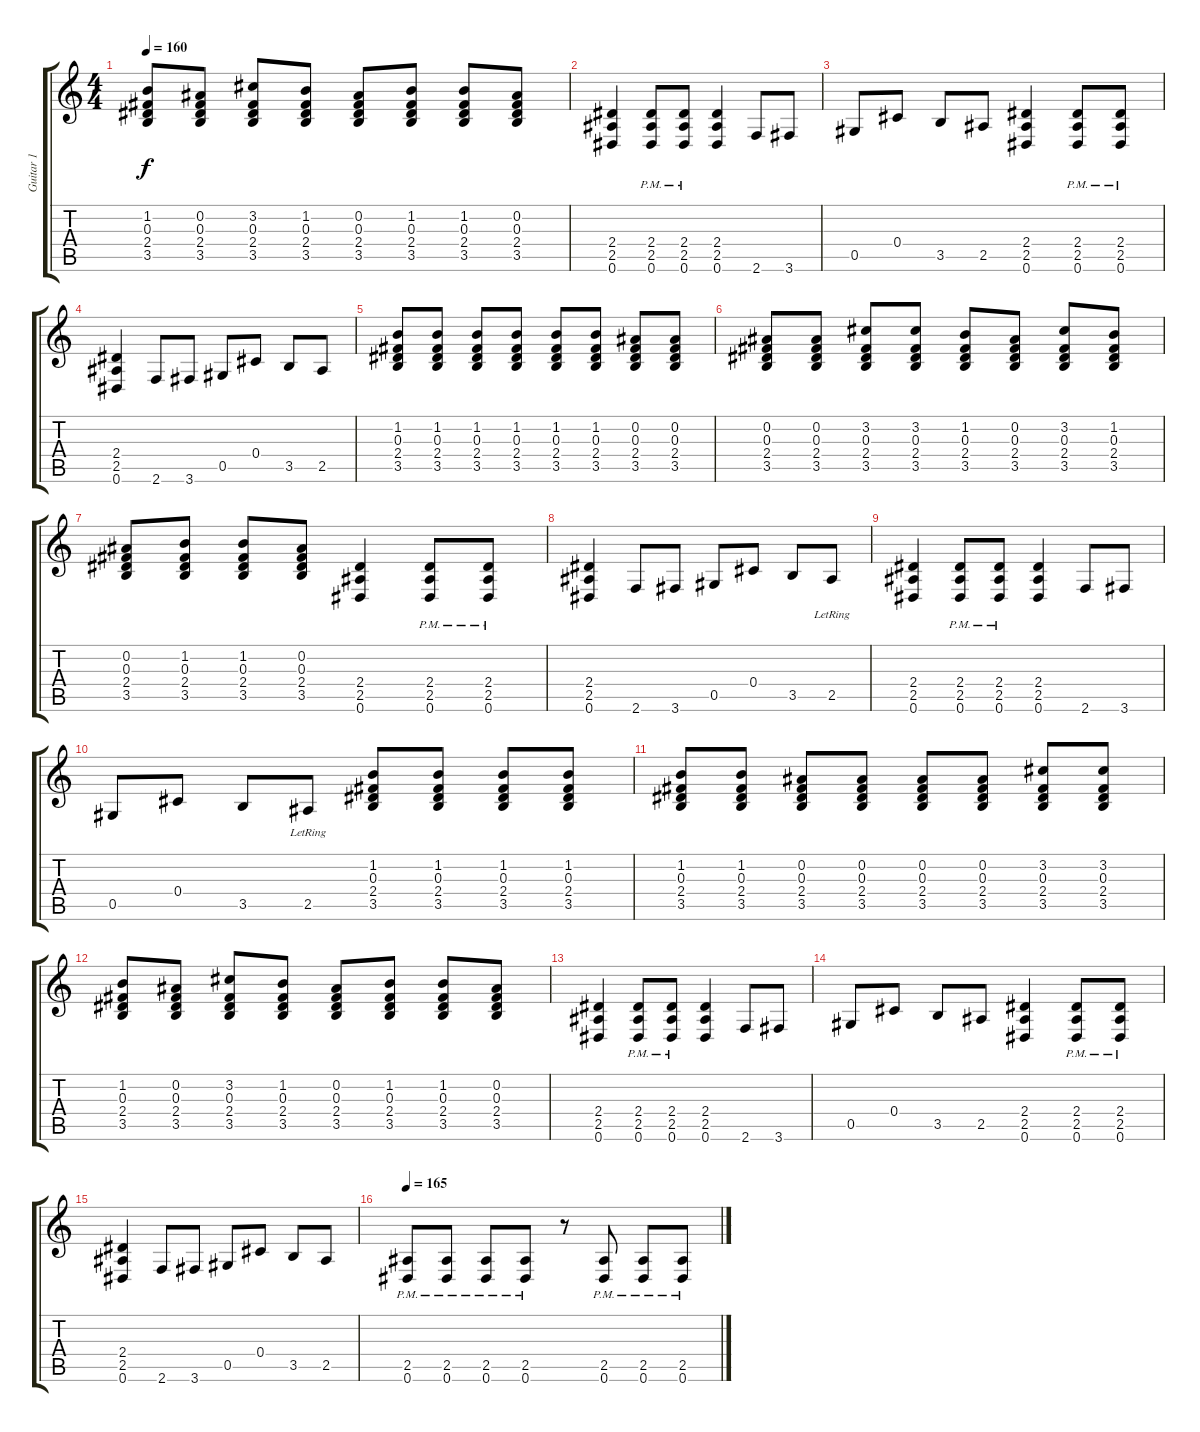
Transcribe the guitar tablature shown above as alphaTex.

\track ("Guitar 1" "Guitar 1") {instrument distortionguitar}
\staff {score tabs}
\tuning (Eb4 Bb3 Gb3 Db3 Ab2 Eb2) {hide}
\ts (4 4)
\tempo 160
\clef g2
\ks c
(1.2 0.3 2.4 3.5).8{dy f} (0.2 0.3 2.4 3.5).8 (3.2 0.3 2.4 3.5).8 (1.2 0.3 2.4 3.5).8 (0.2 0.3 2.4 3.5).8 (1.2 0.3 2.4 3.5).8 (1.2 0.3 2.4 3.5).8 (0.2 0.3 2.4 3.5).8 |
(2.4 2.5 0.6).4 (2.4{pm} 2.5{pm} 0.6{pm}).8 (2.4{pm} 2.5{pm} 0.6{pm}).8 (2.4 2.5 0.6).4 2.6.8 3.6.8 |
0.5.8 0.4.8 3.5.8 2.5.8 (2.4 2.5 0.6).4 (2.4{pm} 2.5{pm} 0.6{pm}).8 (2.4{pm} 2.5{pm} 0.6{pm}).8 |
(2.4 2.5 0.6).4 2.6.8 3.6.8 0.5.8 0.4.8 3.5.8 2.5.8 |
(1.2 0.3 2.4 3.5).8 (1.2 0.3 2.4 3.5).8 (1.2 0.3 2.4 3.5).8 (1.2 0.3 2.4 3.5).8 (1.2 0.3 2.4 3.5).8 (1.2 0.3 2.4 3.5).8 (0.2 0.3 2.4 3.5).8 (0.2 0.3 2.4 3.5).8 |
(0.2 0.3 2.4 3.5).8 (0.2 0.3 2.4 3.5).8 (3.2 0.3 2.4 3.5).8 (3.2 0.3 2.4 3.5).8 (1.2 0.3 2.4 3.5).8 (0.2 0.3 2.4 3.5).8 (3.2 0.3 2.4 3.5).8 (1.2 0.3 2.4 3.5).8 |
(0.2 0.3 2.4 3.5).8 (1.2 0.3 2.4 3.5).8 (1.2 0.3 2.4 3.5).8 (0.2 0.3 2.4 3.5).8 (2.4 2.5 0.6).4 (2.4{pm} 2.5{pm} 0.6{pm}).8 (2.4{pm} 2.5{pm} 0.6{pm}).8 |
(2.4 2.5 0.6).4 2.6.8 3.6.8 0.5.8 0.4.8 3.5.8 2.5{lr}.8 |
(2.4 2.5 0.6).4 (2.4{pm} 2.5{pm} 0.6{pm}).8 (2.4{pm} 2.5{pm} 0.6{pm}).8 (2.4 2.5 0.6).4 2.6.8 3.6.8 |
0.5.8 0.4.8 3.5.8 2.5{lr}.8 (1.2 0.3 2.4 3.5).8 (1.2 0.3 2.4 3.5).8 (1.2 0.3 2.4 3.5).8 (1.2 0.3 2.4 3.5).8 |
(1.2 0.3 2.4 3.5).8 (1.2 0.3 2.4 3.5).8 (0.2 0.3 2.4 3.5).8 (0.2 0.3 2.4 3.5).8 (0.2 0.3 2.4 3.5).8 (0.2 0.3 2.4 3.5).8 (3.2 0.3 2.4 3.5).8 (3.2 0.3 2.4 3.5).8 |
(1.2 0.3 2.4 3.5).8 (0.2 0.3 2.4 3.5).8 (3.2 0.3 2.4 3.5).8 (1.2 0.3 2.4 3.5).8 (0.2 0.3 2.4 3.5).8 (1.2 0.3 2.4 3.5).8 (1.2 0.3 2.4 3.5).8 (0.2 0.3 2.4 3.5).8 |
(2.4 2.5 0.6).4 (2.4{pm} 2.5{pm} 0.6{pm}).8 (2.4{pm} 2.5{pm} 0.6{pm}).8 (2.4 2.5 0.6).4 2.6.8 3.6.8 |
0.5.8 0.4.8 3.5.8 2.5.8 (2.4 2.5 0.6).4 (2.4{pm} 2.5{pm} 0.6{pm}).8 (2.4{pm} 2.5{pm} 0.6{pm}).8 |
(2.4 2.5 0.6).4 2.6.8 3.6.8 0.5.8 0.4.8 3.5.8 2.5.8 |
\tempo 165
(2.5{pm} 0.6{pm}).8 (2.5{pm} 0.6{pm}).8 (2.5{pm} 0.6{pm}).8 (2.5{pm} 0.6{pm}).8 r.8 (2.5{pm} 0.6{pm}).8 (2.5{pm} 0.6{pm}).8 (2.5{pm} 0.6{pm}).8
